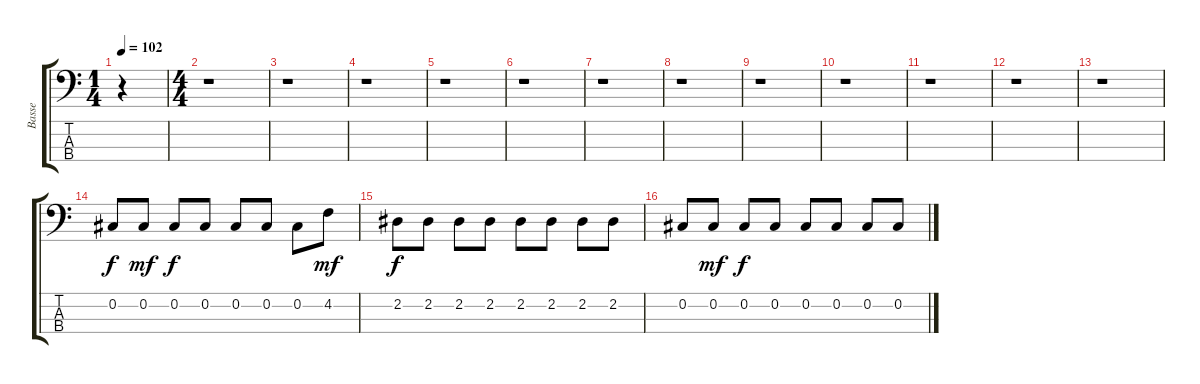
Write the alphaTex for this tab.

\track ("Basse" "Basse") {instrument electricbassfinger}
\staff {score tabs}
\tuning (Gb2 Db2 Ab1 Eb1) {hide}
\ts (1 4)
\tempo 102
\clef f4
\ks c
r.4{dy f instrument electricbassfinger} |
\ts (4 4)
r.1 |
r.1 |
r.1 |
r.1 |
r.1 |
r.1 |
r.1 |
r.1 |
r.1 |
r.1 |
r.1 |
r.1 |
0.2.8 0.2.8{dy mf} 0.2.8{dy f} 0.2.8 0.2.8 0.2.8 0.2.8 4.2.8{dy mf} |
2.2.8{dy f} 2.2.8 2.2.8 2.2.8 2.2.8 2.2.8 2.2.8 2.2.8 |
0.2.8 0.2.8{dy mf} 0.2.8{dy f} 0.2.8 0.2.8 0.2.8 0.2.8 0.2.8
